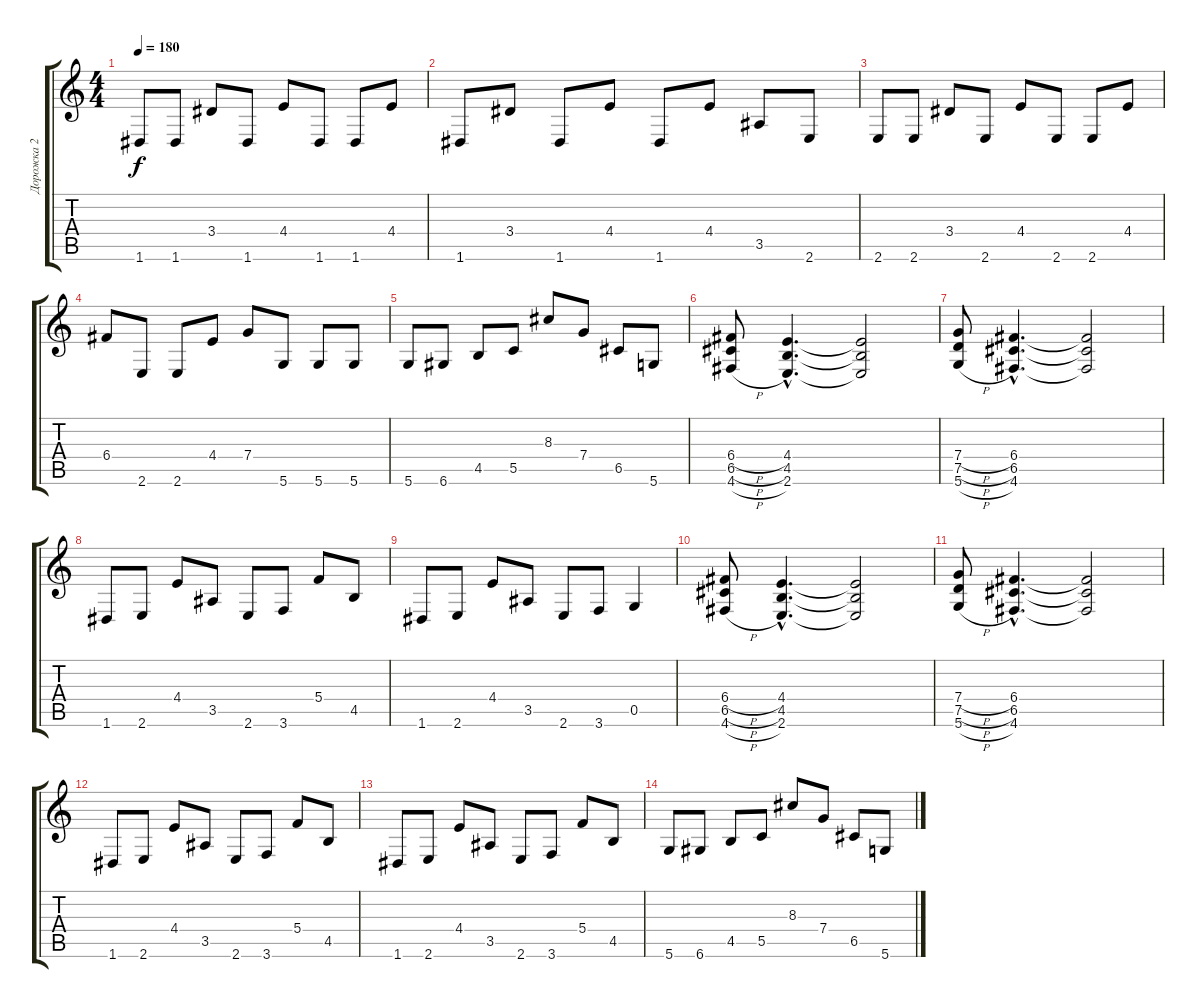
\track ("Дорожка 2" "Дорожка 2") {instrument distortionguitar}
\staff {score tabs}
\tuning (D4 A3 F3 C3 G2 D2) {hide}
\ts (4 4)
\tempo 180
\clef g2
\ks c
1.6.8{dy f} 1.6.8 3.4.8 1.6.8 4.4.8 1.6.8 1.6.8 4.4.8 |
1.6.8 3.4.8 1.6.8 4.4.8 1.6.8 4.4.8 3.5.8 2.6.8 |
2.6.8 2.6.8 3.4.8 2.6.8 4.4.8 2.6.8 2.6.8 4.4.8 |
6.4.8 2.6.8 2.6.8 4.4.8 7.4.8 5.6.8 5.6.8 5.6.8 |
5.6.8 6.6.8 4.5.8 5.5.8 8.3.8 7.4.8 6.5.8 5.6.8 |
(6.4{h} 6.5{h} 4.6{h}).8 (4.4{hac} 4.5{hac} 2.6{hac}).4{d} (4.4{t} 4.5{t} 2.6{t}).2 |
(7.4{h} 7.5{h} 5.6{h}).8 (6.4{hac} 6.5{hac} 4.6{hac}).4{d} (6.4{t} 6.5{t} 4.6{t}).2 |
1.6.8 2.6.8 4.4.8 3.5.8 2.6.8 3.6.8 5.4.8 4.5.8 |
1.6.8 2.6.8 4.4.8 3.5.8 2.6.8 3.6.8 0.5.4 |
(6.4{h} 6.5{h} 4.6{h}).8 (4.4{hac} 4.5{hac} 2.6{hac}).4{d} (4.4{t} 4.5{t} 2.6{t}).2 |
(7.4{h} 7.5{h} 5.6{h}).8 (6.4{hac} 6.5{hac} 4.6{hac}).4{d} (6.4{t} 6.5{t} 4.6{t}).2 |
1.6.8 2.6.8 4.4.8 3.5.8 2.6.8 3.6.8 5.4.8 4.5.8 |
1.6.8 2.6.8 4.4.8 3.5.8 2.6.8 3.6.8 5.4.8 4.5.8 |
5.6.8 6.6.8 4.5.8 5.5.8 8.3.8 7.4.8 6.5.8 5.6.8
